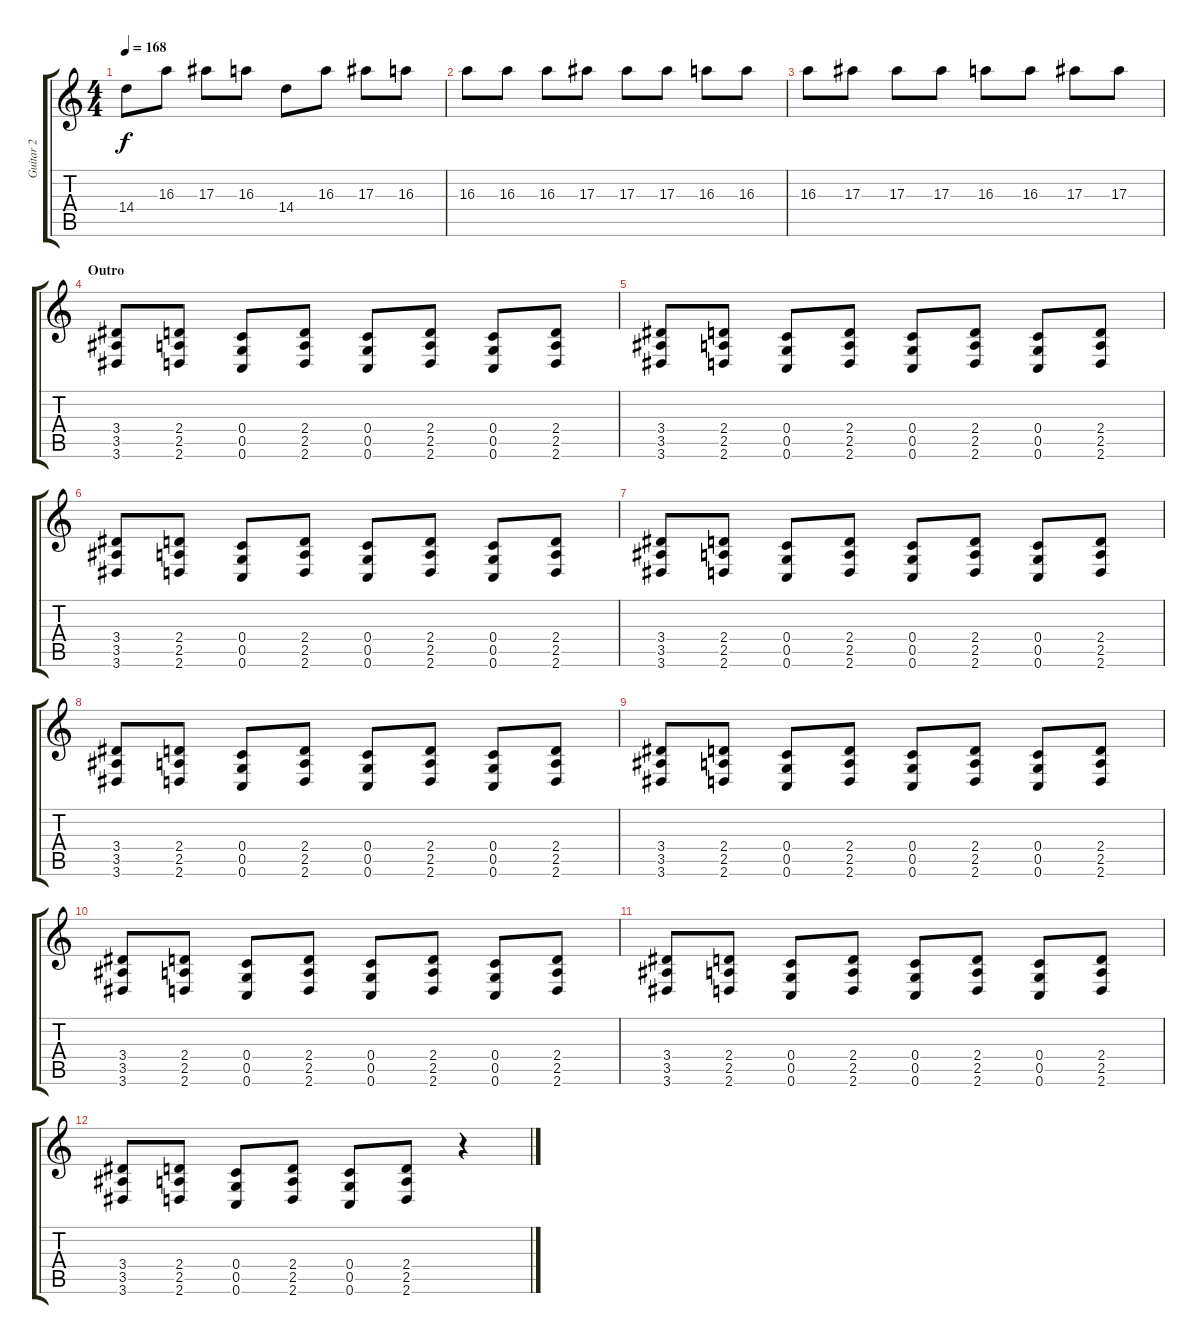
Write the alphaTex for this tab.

\track ("Guitar 2" "Guitar 2") {instrument distortionguitar}
\staff {score tabs}
\tuning (D4 A3 F3 C3 G2 C2) {hide}
\ts (4 4)
\tempo 168
\clef g2
\ks c
14.4.8{dy f} 16.3.8 17.3.8 16.3.8 14.4.8 16.3.8 17.3.8 16.3.8 |
16.3.8 16.3.8 16.3.8 17.3.8 17.3.8 17.3.8 16.3.8 16.3.8 |
16.3.8 17.3.8 17.3.8 17.3.8 16.3.8 16.3.8 17.3.8 17.3.8 |
\section ("" "Outro")
(3.4 3.5 3.6).8{instrument distortionguitar} (2.4 2.5 2.6).8 (0.4 0.5 0.6).8 (2.4 2.5 2.6).8 (0.4 0.5 0.6).8 (2.4 2.5 2.6).8 (0.4 0.5 0.6).8 (2.4 2.5 2.6).8 |
(3.4 3.5 3.6).8 (2.4 2.5 2.6).8 (0.4 0.5 0.6).8 (2.4 2.5 2.6).8 (0.4 0.5 0.6).8 (2.4 2.5 2.6).8 (0.4 0.5 0.6).8 (2.4 2.5 2.6).8 |
(3.4 3.5 3.6).8 (2.4 2.5 2.6).8 (0.4 0.5 0.6).8 (2.4 2.5 2.6).8 (0.4 0.5 0.6).8 (2.4 2.5 2.6).8 (0.4 0.5 0.6).8 (2.4 2.5 2.6).8 |
(3.4 3.5 3.6).8 (2.4 2.5 2.6).8 (0.4 0.5 0.6).8 (2.4 2.5 2.6).8 (0.4 0.5 0.6).8 (2.4 2.5 2.6).8 (0.4 0.5 0.6).8 (2.4 2.5 2.6).8 |
(3.4 3.5 3.6).8 (2.4 2.5 2.6).8 (0.4 0.5 0.6).8 (2.4 2.5 2.6).8 (0.4 0.5 0.6).8 (2.4 2.5 2.6).8 (0.4 0.5 0.6).8 (2.4 2.5 2.6).8 |
(3.4 3.5 3.6).8 (2.4 2.5 2.6).8 (0.4 0.5 0.6).8 (2.4 2.5 2.6).8 (0.4 0.5 0.6).8 (2.4 2.5 2.6).8 (0.4 0.5 0.6).8 (2.4 2.5 2.6).8 |
(3.4 3.5 3.6).8 (2.4 2.5 2.6).8 (0.4 0.5 0.6).8 (2.4 2.5 2.6).8 (0.4 0.5 0.6).8 (2.4 2.5 2.6).8 (0.4 0.5 0.6).8 (2.4 2.5 2.6).8 |
(3.4 3.5 3.6).8 (2.4 2.5 2.6).8 (0.4 0.5 0.6).8 (2.4 2.5 2.6).8 (0.4 0.5 0.6).8 (2.4 2.5 2.6).8 (0.4 0.5 0.6).8 (2.4 2.5 2.6).8 |
(3.4 3.5 3.6).8 (2.4 2.5 2.6).8 (0.4 0.5 0.6).8 (2.4 2.5 2.6).8 (0.4 0.5 0.6).8 (2.4 2.5 2.6).8 r.4
